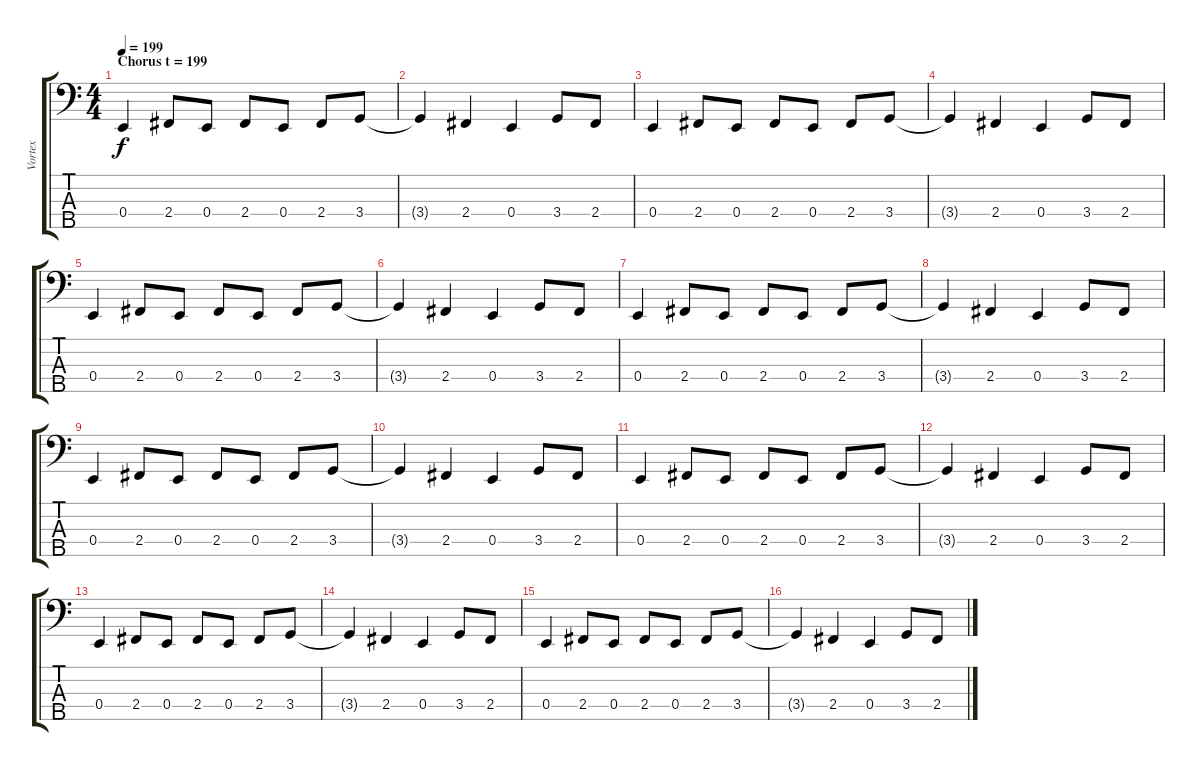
\track ("Vortex" "Vortex") {instrument electricbassfinger}
\staff {score tabs}
\tuning (G2 D2 A1 E1 B0) {hide}
\ts (4 4)
\section ("" "Chorus t = 199")
\tempo 199
\clef f4
\ks c
0.4.4{dy f} 2.4.8 0.4.8 2.4.8 0.4.8 2.4.8 3.4.8 |
3.4{t}.4 2.4.4 0.4.4 3.4.8 2.4.8 |
0.4.4 2.4.8 0.4.8 2.4.8 0.4.8 2.4.8 3.4.8 |
3.4{t}.4 2.4.4 0.4.4 3.4.8 2.4.8 |
0.4.4 2.4.8 0.4.8 2.4.8 0.4.8 2.4.8 3.4.8 |
3.4{t}.4 2.4.4 0.4.4 3.4.8 2.4.8 |
0.4.4 2.4.8 0.4.8 2.4.8 0.4.8 2.4.8 3.4.8 |
3.4{t}.4 2.4.4 0.4.4 3.4.8 2.4.8 |
0.4.4 2.4.8 0.4.8 2.4.8 0.4.8 2.4.8 3.4.8 |
3.4{t}.4 2.4.4 0.4.4 3.4.8 2.4.8 |
0.4.4 2.4.8 0.4.8 2.4.8 0.4.8 2.4.8 3.4.8 |
3.4{t}.4 2.4.4 0.4.4 3.4.8 2.4.8 |
0.4.4 2.4.8 0.4.8 2.4.8 0.4.8 2.4.8 3.4.8 |
3.4{t}.4 2.4.4 0.4.4 3.4.8 2.4.8 |
0.4.4 2.4.8 0.4.8 2.4.8 0.4.8 2.4.8 3.4.8 |
3.4{t}.4 2.4.4 0.4.4 3.4.8 2.4.8
